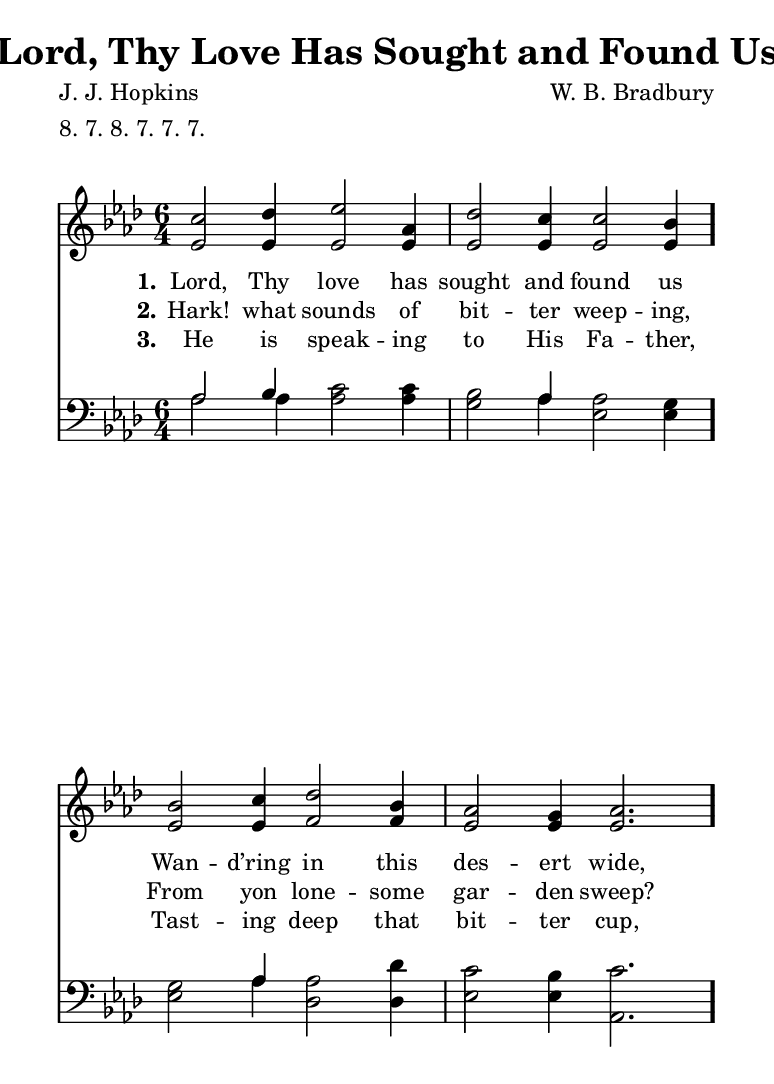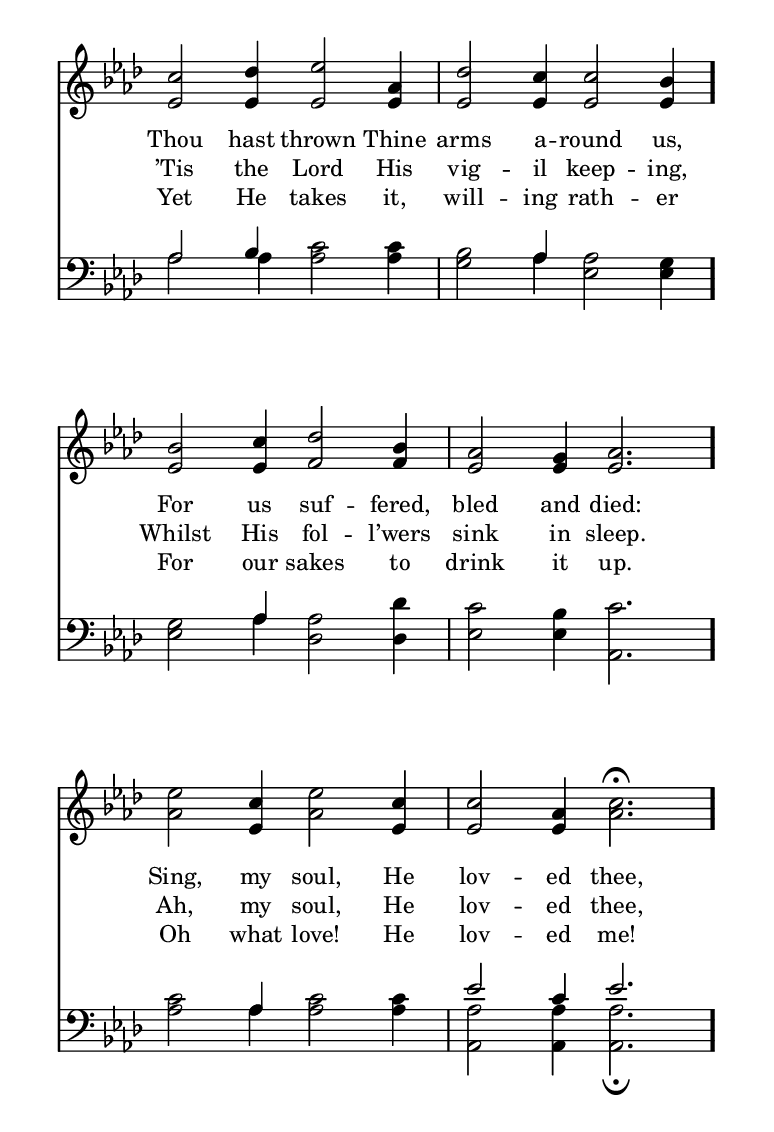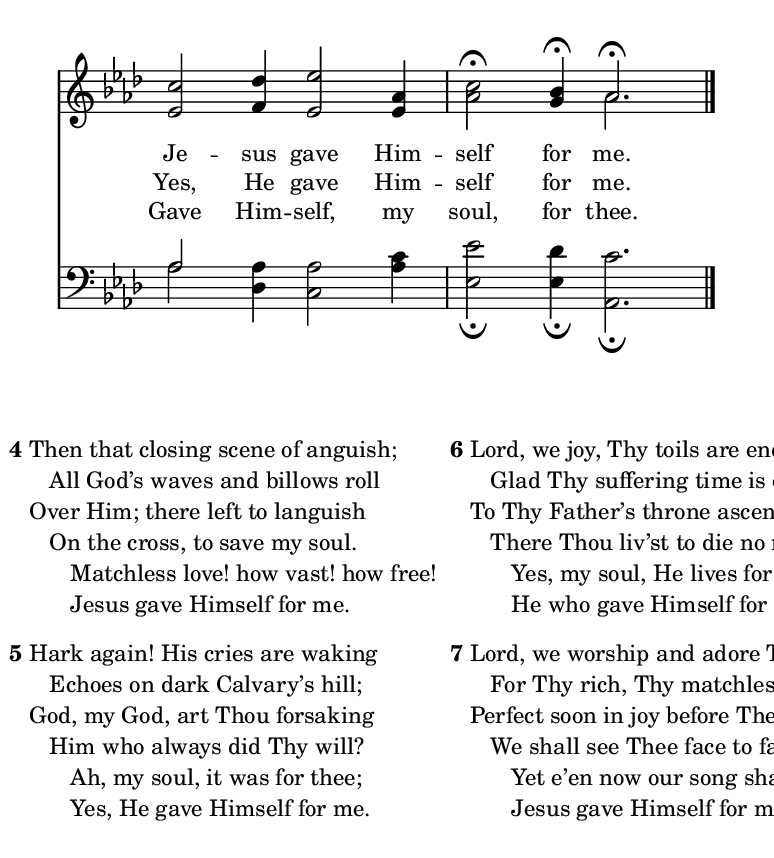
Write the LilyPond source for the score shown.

\include "common/global.ily"
\paper {
  \include "common/paper.ily"
}

\header{
  hymnnumber = "237"
  title = "Lord, Thy Love Has Sought and Found Us"
  tunename = "Even Me"
  meter = "8. 7. 8. 7. 7. 7."
  poet = "J. J. Hopkins"
  composer = "W. B. Bradbury"
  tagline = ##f
}

ta = { \tempo 4=130 }
tb = { \tempo 4=65 }

global = {
  \include "common/overrides.ily"
  \override Staff.TimeSignature.style = #'numbered
  \time 6/4
  \override Score.MetronomeMark.transparent = ##t % hide all fermata changes too
  \ta
  \key aes \major
  \autoBeamOff
}

patternA = { \ta c2 c4 }
patternB = { \ta c2 c4 c2 c4 | c2 c4 c2. }
patternC = { \ta c2 c4 c2 c4 | c2 c4 \tb c2.\fermata }
patternD = { \ta c2 c4 c2 c4 | \tb c2\fermata c4\fermata c2.\fermata }
patternE = {     c2 c4 c2 c4 | c2 c4     c2._\fermata }
patternF = {     c2 c4 c2 c4 |     c2_\fermata c4_\fermata c2._\fermata }

notesSoprano = {
\global
\relative c'' {

  \changePitch \patternA { c des ees aes, | des c c bes }
  \changePitch \patternB { bes c des bes | aes g aes }
  \changePitch \patternA { c des ees aes, | des c c bes }
  \changePitch \patternB { bes c des bes | aes g aes }

  \changePitch \patternC { ees' c ees c | c aes c }
  \changePitch \patternD { c des ees aes, | c bes aes }

  \bar "|."

}
}

notesAlto = {
\global
\relative e' {

  \changePitch \patternA { ees ees ees ees | ees ees ees ees }
  \changePitch \patternB { ees ees f f | ees ees ees }
  \changePitch \patternA { ees ees ees ees | ees ees ees ees }
  \changePitch \patternB { ees ees f f | ees ees ees }

  \changePitch \patternB { aes ees aes ees | ees ees aes }
  \changePitch \patternB { ees f ees ees | aes g aes }

}
}

notesTenor = {
\global
\relative a {

  \changePitch \patternA { aes bes c c | bes aes aes g }
  \changePitch \patternB { g aes aes des | c bes c }
  \changePitch \patternA { aes bes c c | bes aes aes g }
  \changePitch \patternB { g aes aes des | c bes c }

  \changePitch \patternB { c aes c c | ees c ees }
  \changePitch \patternB { aes, aes aes c | ees des c }

}
}

notesBass = {
\global
\relative f {

  \changePitch \patternA { aes aes aes aes | g aes ees ees }
  \changePitch \patternB { ees aes des, des | ees ees aes, }
  \changePitch \patternA { aes' aes aes aes | g aes ees ees }
  \changePitch \patternB { ees aes des, des | ees ees aes, }

  \changePitch \patternE { aes' aes aes aes | < aes aes, > < aes aes, > < aes aes, > }
  \changePitch \patternF { aes des, c aes' | ees ees aes, }

}
}

% original has "refrain" but the term "refrain" is a bit strained, especially
% when verses 4-7 are not formatted in the original with refrains

wordsA = \lyricmode {
\set stanza = "1."

Lord, Thy love has sought and found us \bar "."
Wan -- d’ring in this des -- ert wide, \bar "."
Thou hast thrown Thine arms a -- round us, \bar "."
For us suf -- fered, bled and died: \bar "."
Sing, my soul, He lov -- ed thee, \bar "."
Je -- sus gave Him -- self for me. \bar "."

}

wordsB = \lyricmode {
\set stanza = "2."

Hark! what sounds of bit -- ter weep -- ing,
From yon lone -- some gar -- den sweep?
’Tis the Lord His vig -- il keep -- ing,
Whilst His fol -- l’wers sink in sleep.
Ah, my soul, He lov -- ed thee,
Yes, He gave Him -- self for me.

}

wordsC = \lyricmode {
\set stanza = "3."

He is speak -- ing to His Fa -- ther,
Tast -- ing deep that bit -- ter cup,
Yet He takes it, will  -- ing rath -- er
For our sakes to drink it up.
Oh what love! He lov -- ed me!
Gave Him -- self, my soul, for thee.

}

wordsD = \markuplist {

\line { Then that closing scene of anguish; }
\line { { \hspace #2 } All God’s waves and billows roll }
\line { Over Him; there left to languish }
\line { { \hspace #2 } On the cross, to save my soul. }
\line { { \hspace #4 } Matchless love! how vast! how free! }
\line { { \hspace #4 } Jesus gave Himself for me. }

}

wordsE = \markuplist {

\line { Hark again! His cries are waking }
\line { { \hspace #2 } Echoes on dark Calvary’s hill; }
\line { God, my God, art Thou forsaking }
\line { { \hspace #2 } Him who always did Thy will? }
\line { { \hspace #4 } Ah, my soul, it was for thee; }
\line { { \hspace #4 } Yes, He gave Himself for me. }

}

wordsF = \markuplist {

\line { Lord, we joy, Thy toils are ended, }
\line { { \hspace #2 } Glad Thy suffering time is o’er; }
\line { To Thy Father’s throne ascended, }
\line { { \hspace #2 } There Thou liv’st to die no more. }
\line { { \hspace #4 } Yes, my soul, He lives for thee, }
\line { { \hspace #4 } He who gave Himself for me. }

}

wordsG = \markuplist {

\line { Lord, we worship and adore Thee }
\line { { \hspace #2 } For Thy rich, Thy matchless grace, }
\line { Perfect soon in joy before Thee, }
\line { { \hspace #2 } We shall see Thee face to face. }
\line { { \hspace #4 } Yet e’en now our song shall be, }
\line { { \hspace #4 } Jesus gave Himself for me. }

}

\score {
  \context ChoirStaff <<
    \context Staff = upper <<
      \set Staff.autoBeaming = ##f
      \set ChoirStaff.systemStartDelimiter = #'SystemStartBar
      \set ChoirStaff.printPartCombineTexts = ##f
      \partcombine #'(2 . 9) \notesSoprano \notesAlto
      \context NullVoice = sopranos { \voiceOne << \notesSoprano >> }
      \context NullVoice = altos { \voiceTwo << \notesAlto >> }
      \context Lyrics = one   \lyricsto sopranos \wordsA
      \context Lyrics = two   \lyricsto sopranos \wordsB
      \context Lyrics = three \lyricsto sopranos \wordsC
    >>
    \context Staff = men <<
      \set Staff.autoBeaming = ##f
      \clef bass
      \set ChoirStaff.printPartCombineTexts = ##f
      \partcombine #'(2 . 9) \notesTenor \notesBass
      \context NullVoice = tenors { \voiceOne << \notesTenor >> }
      \context NullVoice = basses { \voiceTwo << \notesBass >> }
    >>
  >>
  \layout {
    \include "common/layout.ily"
  }
  \midi{
    \include "common/midi.ily"
  }
}

\noPageBreak

\markup { \fill-line {
  \hspace #0.1
  \column {
  \line{ \bold 4 \column { \wordsD } } \combine \null \vspace #0.4
  \line{ \bold 5 \column { \wordsE } }
  }
  \hspace #0.1
  \column {
  \line{ \bold 6 \column { \wordsF } } \combine \null \vspace #0.4
  \line{ \bold 7 \column { \wordsG } }
  }
  \hspace #0.1
} }

\version "2.19.49"  % necessary for upgrading to future LilyPond versions.

% vi:set et ts=2 sw=2 ai nocindent syntax=lilypond:
